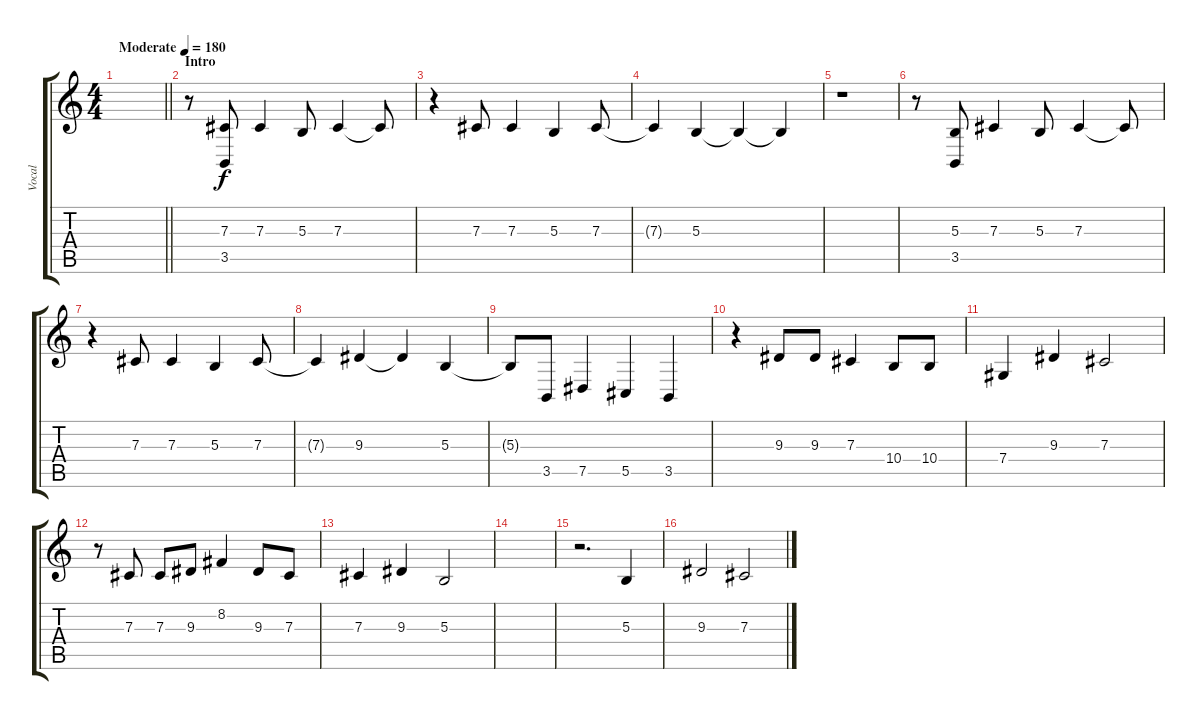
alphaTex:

\track ("Vocal" "Vocal") {instrument lead2sawtooth}
\staff {score tabs}
\tuning (Eb4 Bb3 Gb3 Db3 Ab2 Db2) {hide}
\ts (4 4)
\tempo (180 "Moderate")
\clef g2
\barLineRight lightlight
\ks c
|
\section ("" "Intro")
r.8 (7.3 3.5).8 7.3.4 5.3.8 7.3.4 7.3{t}.8 |
r.4 7.3.8 7.3.4 5.3.4 7.3.8 |
7.3{t}.4 5.3.4 5.3{t}.4 5.3{t}.4 |
r.1 |
r.8 (5.3 3.5).8 7.3.4 5.3.8 7.3.4 7.3{t}.8 |
r.4 7.3.8 7.3.4 5.3.4 7.3.8 |
7.3{t}.4 9.3.4 9.3{t}.4 5.3.4 |
5.3{t}.8 3.5.8 7.5.4 5.5.4 3.5.4 |
r.4 9.3.8 9.3.8 7.3.4 10.4.8 10.4.8 |
7.4.4 9.3.4 7.3.2 |
r.8 7.3.8 7.3.8 9.3.8 8.2.4 9.3.8 7.3.8 |
7.3.4 9.3.4 5.3.2 |
|
r.2{d} 5.3.4 |
9.3.2 7.3.2
